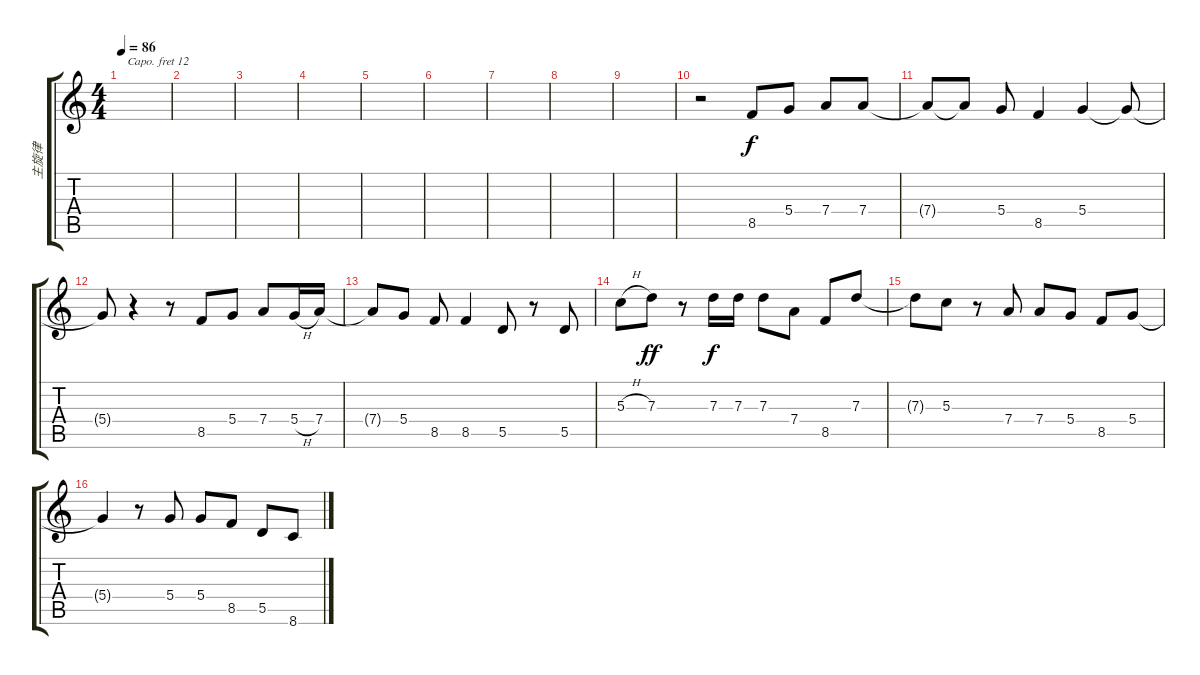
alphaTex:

\track ("主旋律" "主旋律") {instrument flute}
\staff {score tabs}
\capo 12
\tuning (E4 B3 G3 D3 A2 E2) {hide}
\ts (4 4)
\tempo 86
\clef g2
\ks c
|
|
|
|
|
|
|
|
|
r.2 8.5.8 5.4.8 7.4.8 7.4.8 |
7.4{t}.8 7.4{t}.8 5.4.8 8.5.4 5.4.4 5.4{t}.8 |
5.4{t}.8 r.4 r.8 8.5.8 5.4.8 7.4.8 5.4{h}.16 7.4.16 |
7.4{t}.8 5.4.8 8.5.8 8.5.4 5.5.8 r.8 5.5.8 |
5.3{h}.8 7.3.8{dy ff} r.8 7.3.16{dy f} 7.3.16 7.3.8 7.4.8 8.5.8 7.3.8 |
7.3{t}.8 5.3.8 r.8 7.4.8 7.4.8 5.4.8 8.5.8 5.4.8 |
5.4{t}.4 r.8 5.4.8 5.4.8 8.5.8 5.5.8 8.6.8
